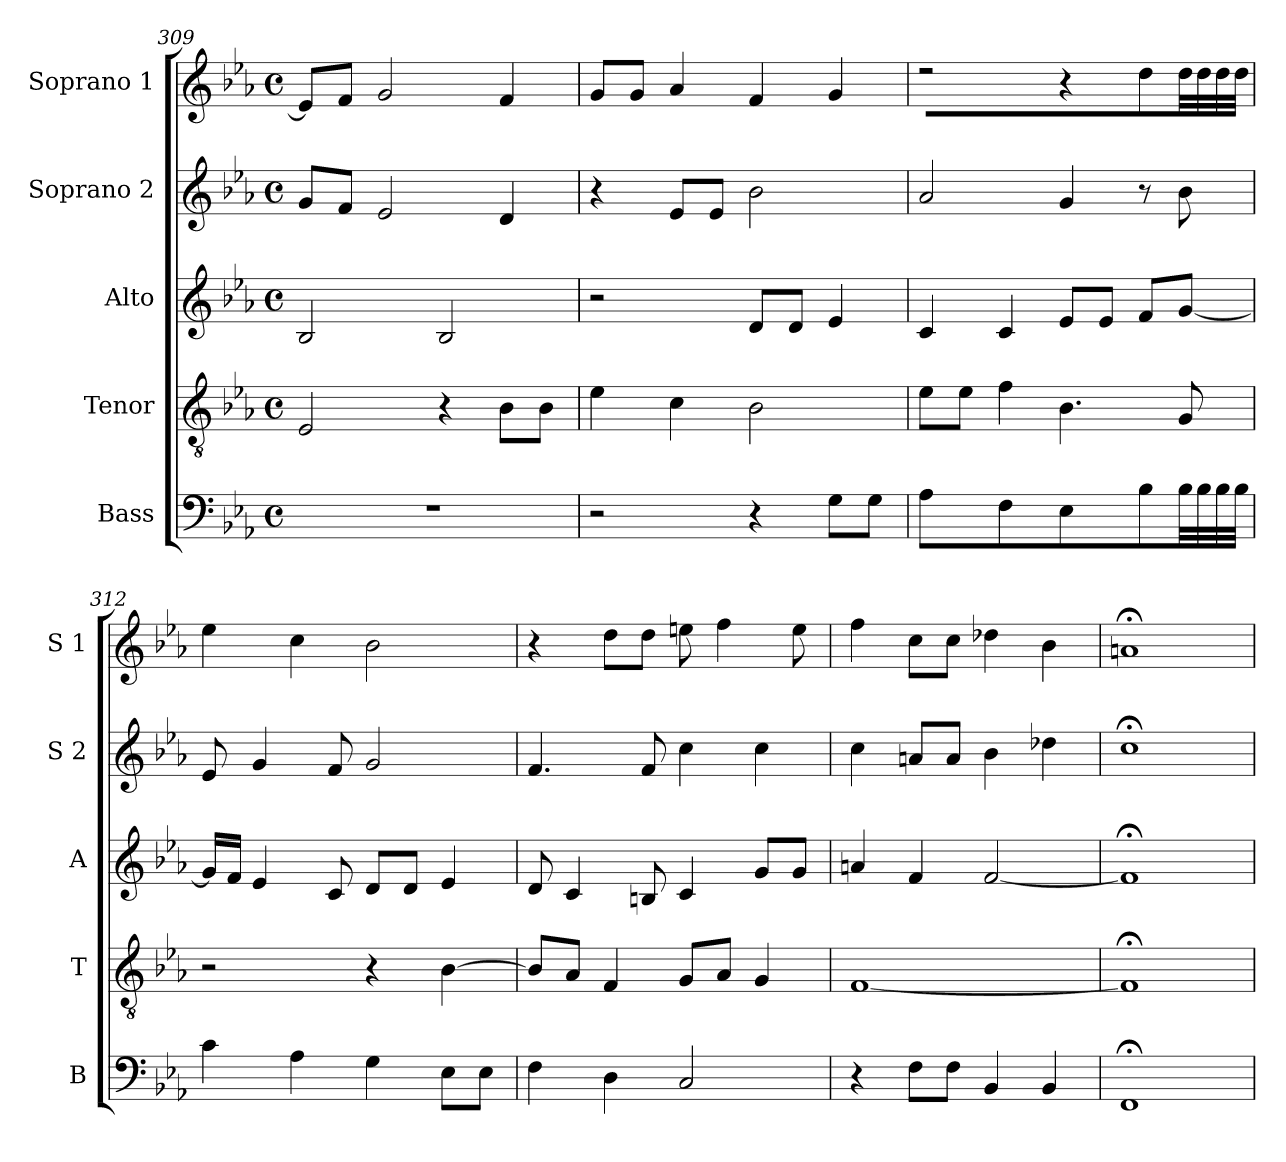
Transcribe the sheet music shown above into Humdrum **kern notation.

**kern	**kern	**kern	**kern	**kern
*part5	*part4	*part3	*part2	*part1
*staff5	*staff4	*staff3	*staff2	*staff1
*I"Bass	*I"Tenor	*I"Alto	*I"Soprano 2	*I"Soprano 1
*I'B	*I'T	*I'A	*I'S 2	*I'S 1
*clefF4	*clefGv2	*clefG2	*clefG2	*clefG2
*k[b-e-a-]	*k[b-e-a-]	*k[b-e-a-]	*k[b-e-a-]	*k[b-e-a-]
*E-:	*E-:	*E-:	*E-:	*E-:
*M4/4	*M4/4	*M4/4	*M4/4	*M4/4
*met(c)	*met(c)	*met(c)	*met(c)	*met(c)
=309	=309	=309	=309	=309
1r	2E-/	2B-/	8g/L	8e-/L]
.	.	.	8f/J	8f/J
.	.	.	2e-/	2g/
.	4r	2B-/	.	.
.	8B-\L	.	4d/	4f/
.	8B-\J	.	.	.
=310	=310	=310	=310	=310
2r	4e-\	2r	4r	8g/L
.	.	.	.	8g/J
.	4c\	.	8e-/L	4a-/
.	.	.	8e-/J	.
4r	2B-\	8d/L	2b-\	4f/
.	.	8d/J	.	.
8G\L	.	4e-/	.	4g/
8G\J	.	.	.	.
=311	=311	=311	=311	=311
4A-\	8e-\L	4c/	2a-/	2r
.	8e-\J	.	.	.
4F\	4f\	4c/	.	.
4E-\	4.B-\	8e-/L	4g/	4r
.	.	8e-/J	.	.
8B-\L	.	8f/L	8r	8dd\L
*tremolo	*	*	*	*
*	*	*	*	*tremolo
32B-\	8G/	[<8g/J	8b-\	32dd\
32B-\	.	.	.	32dd\
32B-\	.	.	.	32dd\
32B-\JJJ	.	.	.	32dd\JJJ
*	*	*	*	*Xtremolo
*Xtremolo	*	*	*	*
!!LO:LB:g=z
=312	=312	=312	=312	=312
4c\	2r	16g/LL]	8e-/	4ee-\
.	.	16f/JJ	.	.
.	.	4e-/	4g/	.
4A-\	.	.	.	4cc\
.	.	8c/	8f/	.
4G\	4r	8d/L	2g/	2b-\
.	.	8d/J	.	.
8E-\L	[>4B-\	4e-/	.	.
8E-\J	.	.	.	.
=313	=313	=313	=313	=313
4F\	8B-/L]	8d/	4.f/	4r
.	8A-/J	4c/	.	.
4D\	4F/	.	.	8dd\L
.	.	8Bn/	8f/	8dd\J
2C/	8G/L	4c/	4cc\	8een\
.	8A-/J	.	.	4ff\
.	4G/	8g/L	4cc\	.
.	.	8g/J	.	8ee\
=314	=314	=314	=314	=314
4r	[<1F	4an/	4cc\	4ff\
8F\L	.	4f/	8an/L	8cc\L
8F\J	.	.	8a/J	8cc\J
4BB-/	.	[<2f/	4b-\	4dd-X\
4BB-/	.	.	4dd-X\	4b-\
=315	=315	=315	=315	=315
1FF;	1F;]	1f;]	1cc;<	1an;
=	=	=	=	=
*-	*-	*-	*-	*-
